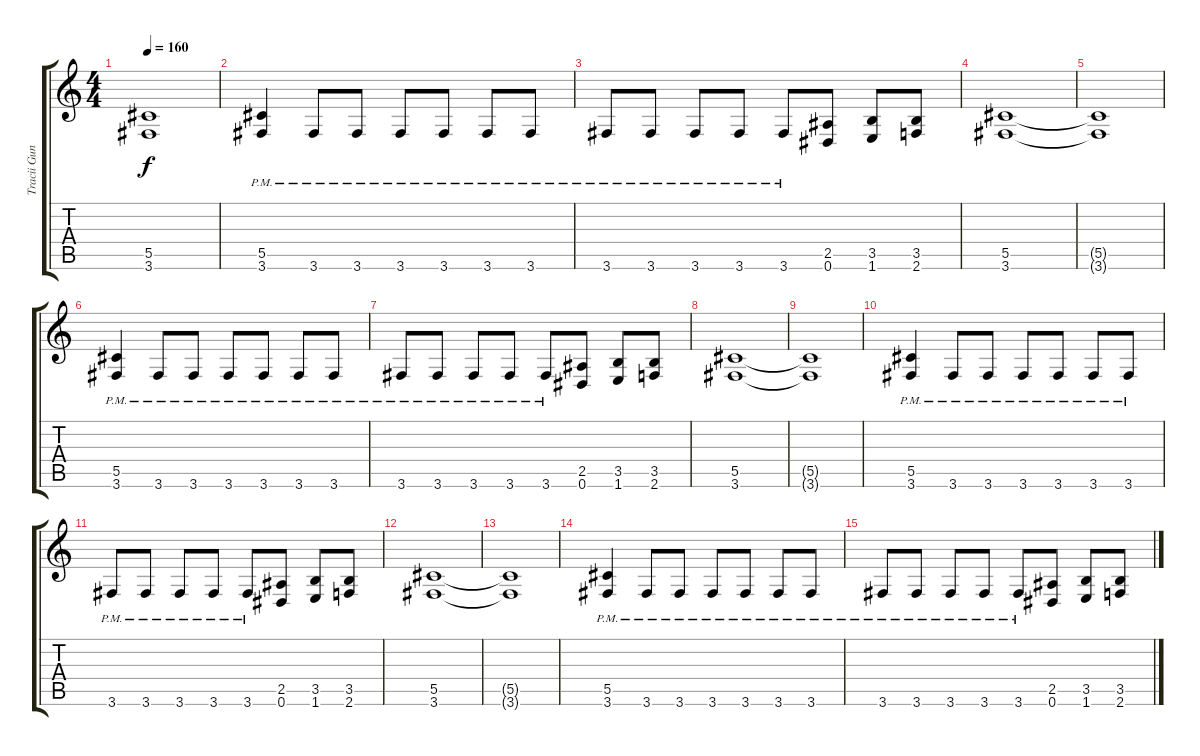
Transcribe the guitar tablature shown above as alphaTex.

\track ("Tracii Guns" "Tracii Gun") {instrument distortionguitar}
\staff {score tabs}
\tuning (Eb4 Bb3 Gb3 Db3 Ab2 Eb2) {hide}
\ts (4 4)
\tempo 160
\clef g2
\ks c
(5.5{t} 3.6{t}).1{dy f} |
(5.5{pm} 3.6{pm}).4 3.6{pm}.8 3.6{pm}.8 3.6{pm}.8 3.6{pm}.8 3.6{pm}.8 3.6{pm}.8 |
3.6{pm}.8 3.6{pm}.8 3.6{pm}.8 3.6{pm}.8 3.6{pm}.8 (2.5 0.6).8 (3.5 1.6).8 (3.5 2.6).8 |
(5.5 3.6).1 |
(5.5{t} 3.6{t}).1 |
(5.5{pm} 3.6{pm}).4 3.6{pm}.8 3.6{pm}.8 3.6{pm}.8 3.6{pm}.8 3.6{pm}.8 3.6{pm}.8 |
3.6{pm}.8 3.6{pm}.8 3.6{pm}.8 3.6{pm}.8 3.6{pm}.8 (2.5 0.6).8 (3.5 1.6).8 (3.5 2.6).8 |
(5.5 3.6).1 |
(5.5{t} 3.6{t}).1 |
(5.5{pm} 3.6{pm}).4 3.6{pm}.8 3.6{pm}.8 3.6{pm}.8 3.6{pm}.8 3.6{pm}.8 3.6{pm}.8 |
3.6{pm}.8 3.6{pm}.8 3.6{pm}.8 3.6{pm}.8 3.6{pm}.8 (2.5 0.6).8 (3.5 1.6).8 (3.5 2.6).8 |
(5.5 3.6).1 |
(5.5{t} 3.6{t}).1 |
(5.5{pm} 3.6{pm}).4 3.6{pm}.8 3.6{pm}.8 3.6{pm}.8 3.6{pm}.8 3.6{pm}.8 3.6{pm}.8 |
3.6{pm}.8 3.6{pm}.8 3.6{pm}.8 3.6{pm}.8 3.6{pm}.8 (2.5 0.6).8 (3.5 1.6).8 (3.5 2.6).8
